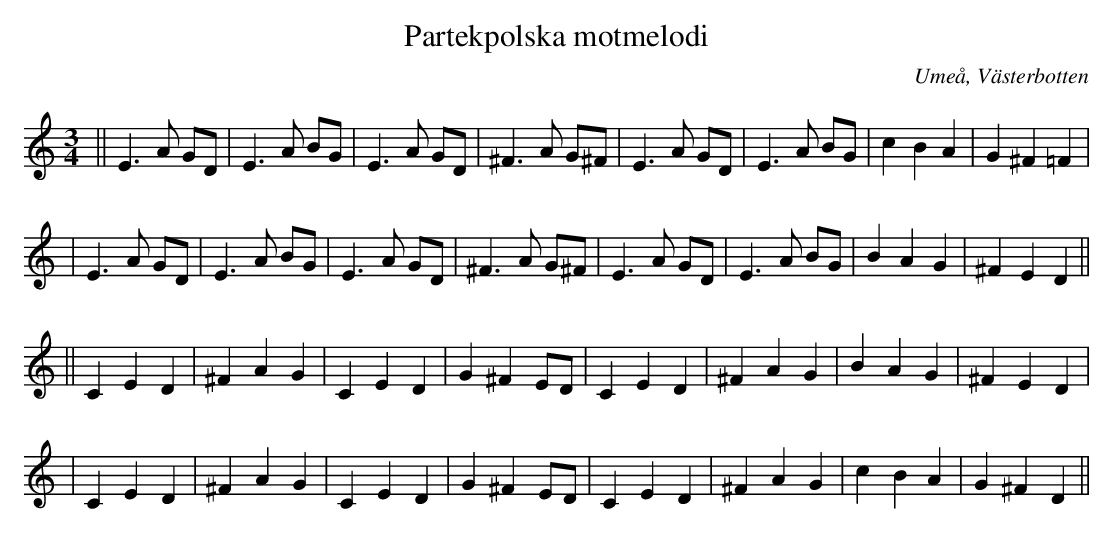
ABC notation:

X:1
T:Partekpolska motmelodi
O:Umeå, Västerbotten
M:3/4
L:1/8
K:Am
||E3A GD | E3A BG | E3A GD | ^F3A G^F| E3A GD | E3A BG | c2 B2 A2 | G2 ^F2 =F2 |
| E3A GD | E3A BG | E3A GD | ^F3A G^F| E3A GD | E3A BG | B2 A2 G2 | ^F2 E2 D2 ||
L:1/4
|| CED | ^FAG | CED | G^FE/D/ | CED | ^FAG | BAG | ^FED |
|CED | ^FAG | CED | G^FE/D/ | CED | ^FAG | cBA | G^FD ||
